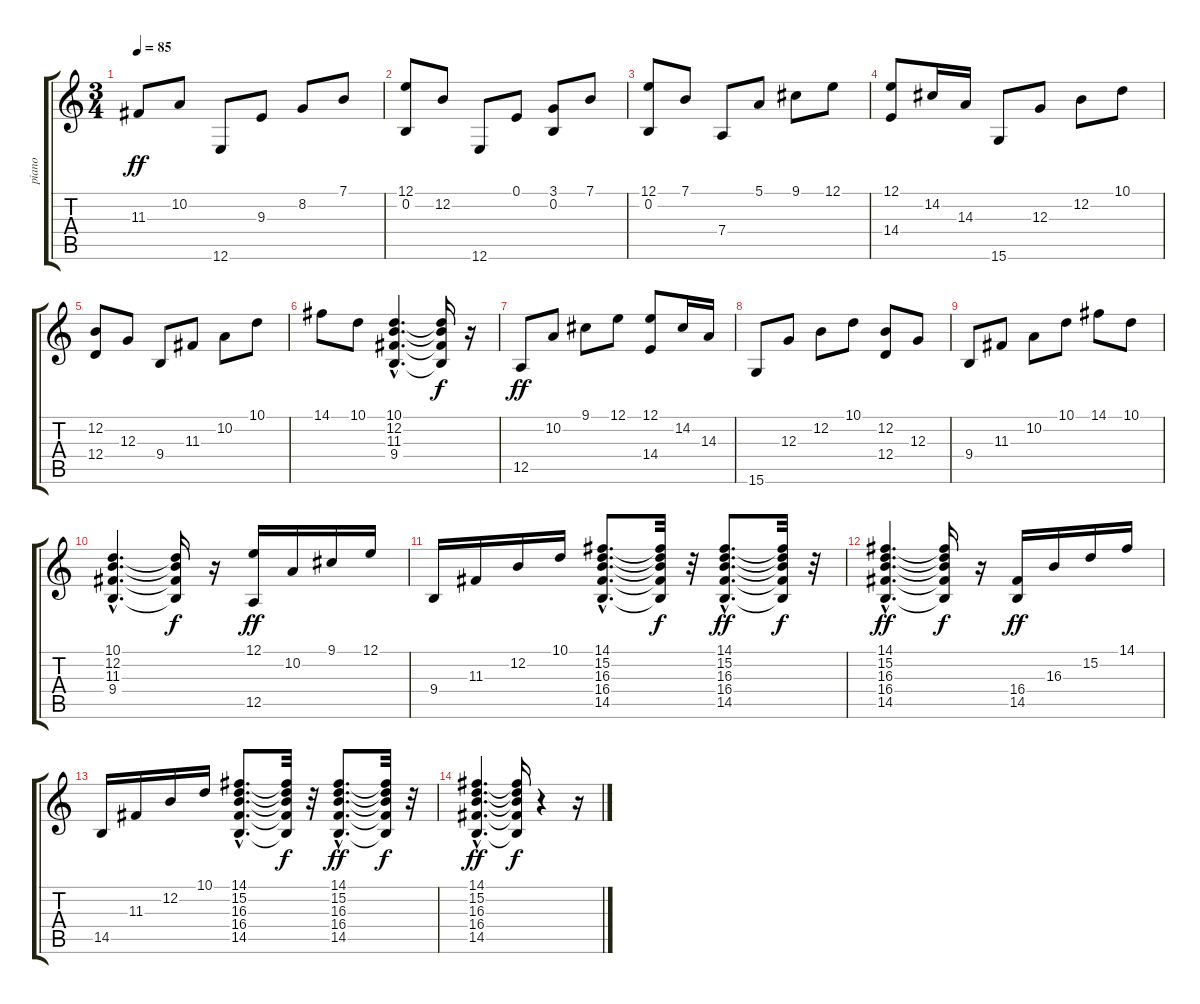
\track ("piano" "piano") {instrument electricgrandpiano}
\staff {score tabs}
\tuning (E4 B3 G3 D3 A2 E2) {hide}
\ts (3 4)
\tempo 85
\clef g2
\ks c
11.3.8{dy ff} 10.2.8 12.6.8 9.3.8 8.2.8 7.1.8 |
(12.1 0.2).8 12.2.8 12.6.8 0.1.8 (3.1 0.2).8 7.1.8 |
(12.1 0.2).8 7.1.8 7.4.8 5.1.8 9.1.8 12.1.8 |
(12.1 14.4).8 14.2.16 14.3.16 15.6.8 12.3.8 12.2.8 10.1.8 |
(12.2 12.4).8 12.3.8 9.4.8 11.3.8 10.2.8 10.1.8 |
14.1.8 10.1.8 (10.1{hac} 12.2{hac} 11.3{hac} 9.4{hac}).4{d} (10.1{t} 12.2{t} 11.3{t} 9.4{t}).16{dy f} r.16 |
12.5.8{dy ff} 10.2.8 9.1.8 12.1.8 (12.1 14.4).8 14.2.16 14.3.16 |
15.6.8 12.3.8 12.2.8 10.1.8 (12.2 12.4).8 12.3.8 |
9.4.8 11.3.8 10.2.8 10.1.8 14.1.8 10.1.8 |
(10.1{hac} 12.2{hac} 11.3{hac} 9.4{hac}).4{d} (10.1{t} 12.2{t} 11.3{t} 9.4{t}).16{dy f} r.16 (12.1 12.5).16{dy ff} 10.2.16 9.1.16 12.1.16 |
9.4.16 11.3.16 12.2.16 10.1.16 (14.1{hac} 15.2{hac} 16.3{hac} 16.4{hac} 14.5{hac}).8{d} (14.1{t} 15.2{t} 16.3{t} 16.4{t} 14.5{t}).32{dy f} r.32 (14.1{hac} 15.2{hac} 16.3{hac} 16.4{hac} 14.5{hac}).8{d dy ff} (14.1{t} 15.2{t} 16.3{t} 16.4{t} 14.5{t}).32{dy f} r.32 |
(14.1{hac} 15.2{hac} 16.3{hac} 16.4{hac} 14.5{hac}).4{d dy ff} (14.1{t} 15.2{t} 16.3{t} 16.4{t} 14.5{t}).16{dy f} r.16 (16.4 14.5).16{dy ff} 16.3.16 15.2.16 14.1.16 |
14.5.16 11.3.16 12.2.16 10.1.16 (14.1{hac} 15.2{hac} 16.3{hac} 16.4{hac} 14.5{hac}).8{d} (14.1{t} 15.2{t} 16.3{t} 16.4{t} 14.5{t}).32{dy f} r.32 (14.1{hac} 15.2{hac} 16.3{hac} 16.4{hac} 14.5{hac}).8{d dy ff} (14.1{t} 15.2{t} 16.3{t} 16.4{t} 14.5{t}).32{dy f} r.32 |
(14.1{hac} 15.2{hac} 16.3{hac} 16.4{hac} 14.5{hac}).4{d dy ff} (14.1{t} 15.2{t} 16.3{t} 16.4{t} 14.5{t}).16{dy f} r.4 r.16
